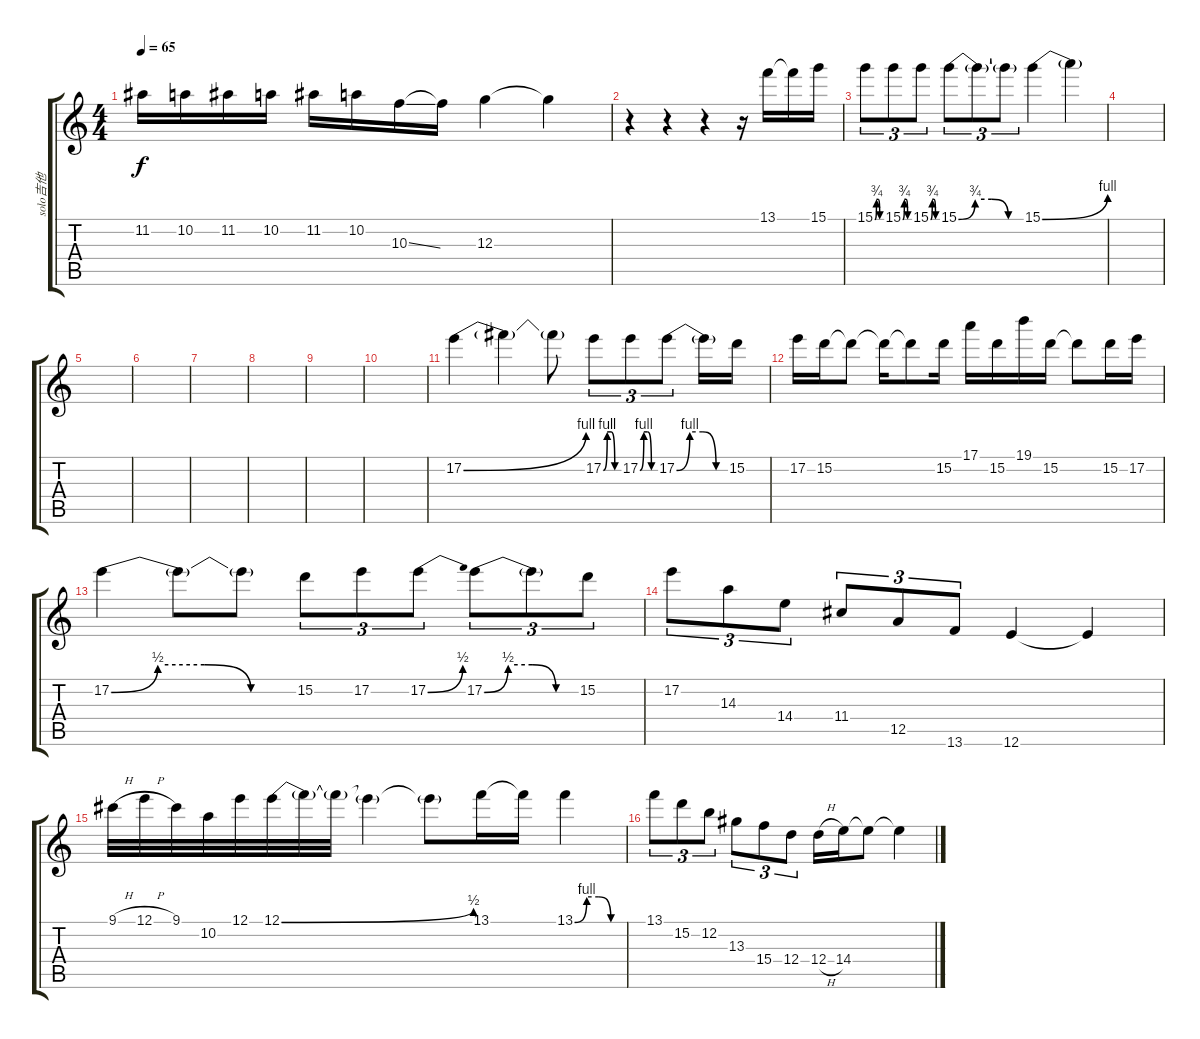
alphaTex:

\track ("solo吉他" "solo吉他") {instrument distortionguitar}
\staff {score tabs}
\tuning (E4 B3 G3 D3 A2 E2) {hide}
\ts (4 4)
\tempo 65
\clef g2
\ks c
11.2.16{dy f} 10.2.16 11.2.16 10.2.16 11.2.16 10.2.16 10.3{ss}.16 10.3{t}.16 12.3.4 12.3{t}.4 |
r.4 r.4 r.4 r.16 13.1.16 13.1{t}.16 15.1.16 |
15.1{be (custom 0 0 15 3 30 3 45 0 60 0)}.8{tu (3 2)} 15.1{be (custom 0 0 15 3 30 3 45 0 60 0)}.8{tu (3 2)} 15.1{be (custom 0 0 15 3 30 3 45 0 60 0)}.8{tu (3 2)} 15.1{be (custom 0 0 15 3 30 3 45 0 60 0)}.8{tu (3 2)} 15.1{t}.8{tu (3 2)} 15.1{t}.8{tu (3 2)} 15.1{be (bend 0 0 60 4)}.4 15.1{t}.4 |
|
|
|
|
|
|
|
17.2{be (bend 0 0 60 4)}.4 17.2{t}.4 17.2{t}.8 17.2{be (custom 0 0 15 4 30 4 45 0 60 0)}.8{tu (3 2)} 17.2{be (custom 0 0 15 4 30 4 45 0 60 0)}.8{tu (3 2)} 17.2{be (custom 0 0 15 4 30 4 45 0 60 0)}.8{tu (3 2)} 17.2{t}.16 15.2.16 |
17.2.16 15.2.16 15.2{t}.8 15.2{t}.16 15.2{t}.8 15.2.16 17.1.16 15.2.16 19.1.16 15.2.16 15.2{t}.8 15.2.16 17.2.16 |
17.2{be (custom 0 0 15 2 30 2 45 0 60 0)}.4 17.2{t}.8 17.2{t}.8 15.2.8{tu (3 2)} 17.2.8{tu (3 2)} 17.2{be (bend 0 0 60 2)}.8{tu (3 2)} 17.2{be (custom 0 0 15 2 30 2 45 0 60 0)}.8{tu (3 2)} 17.2{t}.8{tu (3 2)} 15.2.8{tu (3 2)} |
17.2.8{tu (3 2)} 14.3.8{tu (3 2)} 14.4.8{tu (3 2)} 11.4.8{tu (3 2)} 12.5.8{tu (3 2)} 13.6.8{tu (3 2)} 12.6.4 12.6{t}.4 |
9.1{h}.32 12.1{h}.32 9.1.32 10.2.32 12.1.32 12.1{be (bend 0 0 60 2)}.32 12.1{t}.32 12.1{t}.32 12.1{t}.4 12.1{t}.8 13.1.16 13.1{t}.16 13.1{be (custom 0 0 15 4 30 4 45 0 60 0)}.4 |
13.1.8{tu (3 2)} 15.2.8{tu (3 2)} 12.2.8{tu (3 2)} 13.3.8{tu (3 2)} 15.4.8{tu (3 2)} 12.4.8{tu (3 2)} 12.4{h}.16 14.4.16 14.4{t}.8 14.4{t}.4
